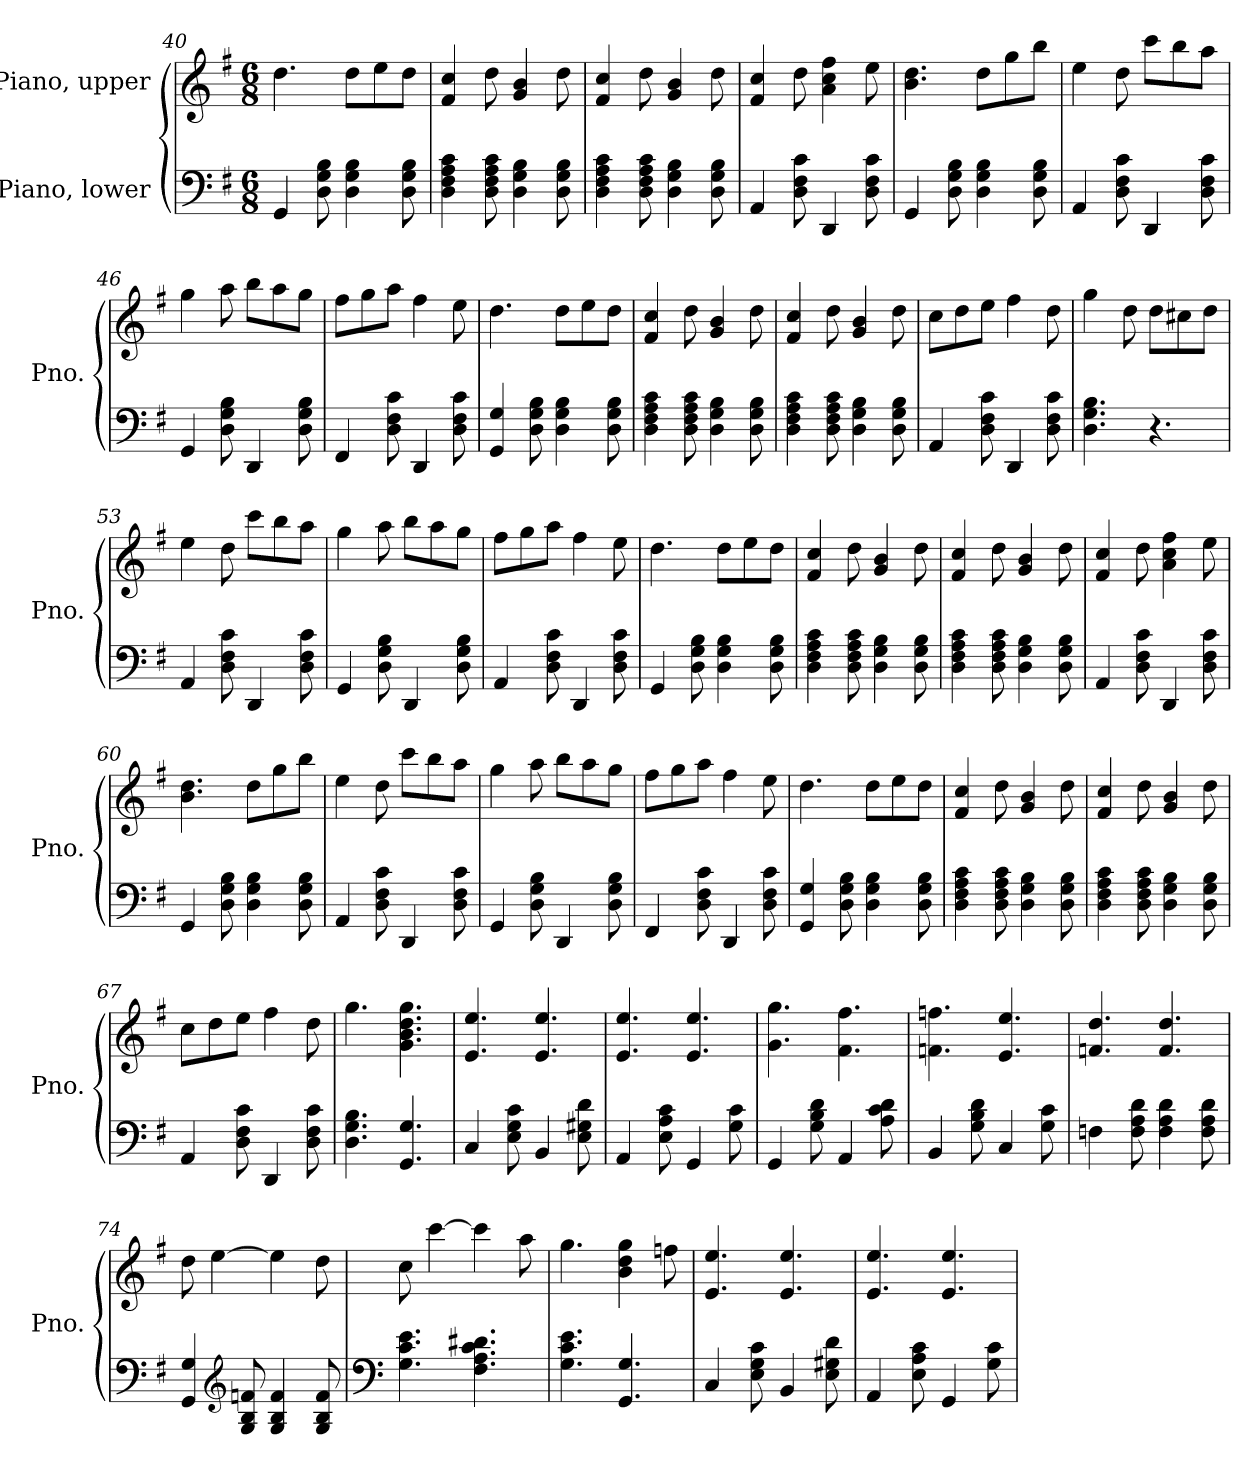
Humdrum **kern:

**kern	**kern
*part2	*part1
*staff2	*staff1
*I"Piano, lower	*I"Piano, upper
*I'Pno.	*I'Pno.
*clefF4	*clefG2
*k[f#]	*k[f#]
*M6/8	*M6/8
=40	=40
4GG/	4.dd\
8D\ 8G\ 8B\	.
4D\ 4G\ 4B\	8dd\L
.	8ee\
8D\ 8G\ 8B\	8dd\J
!!LO:LB:g=z
=41	=41
4D\ 4F#\ 4A\ 4c\	4f#/ 4cc/
8D\ 8F#\ 8A\ 8c\	8dd\
4D\ 4G\ 4B\	4g/ 4b/
8D\ 8G\ 8B\	8dd\
=42	=42
4D\ 4F#\ 4A\ 4c\	4f#/ 4cc/
8D\ 8F#\ 8A\ 8c\	8dd\
4D\ 4G\ 4B\	4g/ 4b/
8D\ 8G\ 8B\	8dd\
=43	=43
4AA/	4f#/ 4cc/
8D\ 8F#\ 8c\	8dd\
4DD/	4a\ 4cc\ 4ff#\
8D\ 8F#\ 8c\	8ee\
=44	=44
4GG/	4.b\ 4.dd\
8D\ 8G\ 8B\	.
4D\ 4G\ 4B\	8dd\L
.	8gg\
8D\ 8G\ 8B\	8bb\J
=45	=45
4AA/	4ee\
8D\ 8F#\ 8c\	8dd\
4DD/	8ccc\L
.	8bb\
8D\ 8F#\ 8c\	8aa\J
=46	=46
4GG/	4gg\
8D\ 8G\ 8B\	8aa\
4DD/	8bb\L
.	8aa\
8D\ 8G\ 8B\	8gg\J
=47	=47
4FF#/	8ff#\L
.	8gg\
8D\ 8F#\ 8c\	8aa\J
4DD/	4ff#\
8D\ 8F#\ 8c\	8ee\
!!LO:LB:g=z
=48	=48
4GG/ 4G/	4.dd\
8D\ 8G\ 8B\	.
4D\ 4G\ 4B\	8dd\L
.	8ee\
8D\ 8G\ 8B\	8dd\J
=49	=49
4D\ 4F#\ 4A\ 4c\	4f#/ 4cc/
8D\ 8F#\ 8A\ 8c\	8dd\
4D\ 4G\ 4B\	4g/ 4b/
8D\ 8G\ 8B\	8dd\
=50	=50
4D\ 4F#\ 4A\ 4c\	4f#/ 4cc/
8D\ 8F#\ 8A\ 8c\	8dd\
4D\ 4G\ 4B\	4g/ 4b/
8D\ 8G\ 8B\	8dd\
=51	=51
4AA/	8cc\L
.	8dd\
8D\ 8F#\ 8c\	8ee\J
4DD/	4ff#\
8D\ 8F#\ 8c\	8dd\
=52	=52
4.D\ 4.G\ 4.B\	4gg\
.	8dd\
4.r	8dd\L
.	8cc#X\
.	8dd\J
=53	=53
4AA/	4ee\
8D\ 8F#\ 8c\	8dd\
4DD/	8ccc\L
.	8bb\
8D\ 8F#\ 8c\	8aa\J
=54	=54
4GG/	4gg\
8D\ 8G\ 8B\	8aa\
4DD/	8bb\L
.	8aa\
8D\ 8G\ 8B\	8gg\J
!!LO:LB:g=z
=55	=55
4AA/	8ff#\L
.	8gg\
8D\ 8F#\ 8c\	8aa\J
4DD/	4ff#\
8D\ 8F#\ 8c\	8ee\
=56	=56
4GG/	4.dd\
8D\ 8G\ 8B\	.
4D\ 4G\ 4B\	8dd\L
.	8ee\
8D\ 8G\ 8B\	8dd\J
=57	=57
4D\ 4F#\ 4A\ 4c\	4f#/ 4cc/
8D\ 8F#\ 8A\ 8c\	8dd\
4D\ 4G\ 4B\	4g/ 4b/
8D\ 8G\ 8B\	8dd\
=58	=58
4D\ 4F#\ 4A\ 4c\	4f#/ 4cc/
8D\ 8F#\ 8A\ 8c\	8dd\
4D\ 4G\ 4B\	4g/ 4b/
8D\ 8G\ 8B\	8dd\
=59	=59
4AA/	4f#/ 4cc/
8D\ 8F#\ 8c\	8dd\
4DD/	4a\ 4cc\ 4ff#\
8D\ 8F#\ 8c\	8ee\
=60	=60
4GG/	4.b\ 4.dd\
8D\ 8G\ 8B\	.
4D\ 4G\ 4B\	8dd\L
.	8gg\
8D\ 8G\ 8B\	8bb\J
=61	=61
4AA/	4ee\
8D\ 8F#\ 8c\	8dd\
4DD/	8ccc\L
.	8bb\
8D\ 8F#\ 8c\	8aa\J
!!LO:LB:g=z
=62	=62
4GG/	4gg\
8D\ 8G\ 8B\	8aa\
4DD/	8bb\L
.	8aa\
8D\ 8G\ 8B\	8gg\J
=63	=63
4FF#/	8ff#\L
.	8gg\
8D\ 8F#\ 8c\	8aa\J
4DD/	4ff#\
8D\ 8F#\ 8c\	8ee\
=64	=64
4GG/ 4G/	4.dd\
8D\ 8G\ 8B\	.
4D\ 4G\ 4B\	8dd\L
.	8ee\
8D\ 8G\ 8B\	8dd\J
=65	=65
4D\ 4F#\ 4A\ 4c\	4f#/ 4cc/
8D\ 8F#\ 8A\ 8c\	8dd\
4D\ 4G\ 4B\	4g/ 4b/
8D\ 8G\ 8B\	8dd\
=66	=66
4D\ 4F#\ 4A\ 4c\	4f#/ 4cc/
8D\ 8F#\ 8A\ 8c\	8dd\
4D\ 4G\ 4B\	4g/ 4b/
8D\ 8G\ 8B\	8dd\
=67	=67
4AA/	8cc\L
.	8dd\
8D\ 8F#\ 8c\	8ee\J
4DD/	4ff#\
8D\ 8F#\ 8c\	8dd\
=68	=68
4.D\ 4.G\ 4.B\	4.gg\
4.GG/ 4.G/	4.g\ 4.b\ 4.dd\ 4.gg\
!!LO:LB:g=z
=69	=69
4C/	4.e/ 4.ee/
8E\ 8G\ 8c\	.
4BB/	4.e/ 4.ee/
8E\ 8G#X\ 8d\	.
=70	=70
4AA/	4.e/ 4.ee/
8E\ 8A\ 8c\	.
4GG/	4.e/ 4.ee/
8G\ 8c\	.
=71	=71
4GG/	4.g\ 4.gg\
8G\ 8B\ 8d\	.
4AA/	4.f#\ 4.ff#\
8A\ 8c\ 8d\	.
=72	=72
4BB/	4.fn\ 4.ffn\
8G\ 8B\ 8d\	.
4C/	4.e/ 4.ee/
8G\ 8c\	.
=73	=73
4Fn\	4.fn/ 4.dd/
8F\ 8A\ 8d\	.
4F\ 4A\ 4d\	4.f/ 4.dd/
8F\ 8A\ 8d\	.
=74	=74
4GG/ 4G/	8dd\
.	[4ee\
*clefG2	*
8G/ 8B/ 8fn/	.
4G/ 4B/ 4f/	4ee\]
8G/ 8B/ 8f/	8dd\
!!LO:PB:g=z
=75	=75
*clefF4	*
4.G\ 4.c\ 4.e\	8cc\
.	[4ccc\
4.F#\ 4.A\ 4.c\ 4.d#X\	4ccc\]
.	8aa\
=76	=76
4.G\ 4.c\ 4.e\	4.gg\
4.GG/ 4.G/	4b\ 4dd\ 4gg\
.	8ffn\
=77	=77
4C/	4.e/ 4.ee/
8E\ 8G\ 8c\	.
4BB/	4.e/ 4.ee/
8E\ 8G#X\ 8d\	.
=78	=78
4AA/	4.e/ 4.ee/
8E\ 8A\ 8c\	.
4GG/	4.e/ 4.ee/
8G\ 8c\	.
=	=
*-	*-
